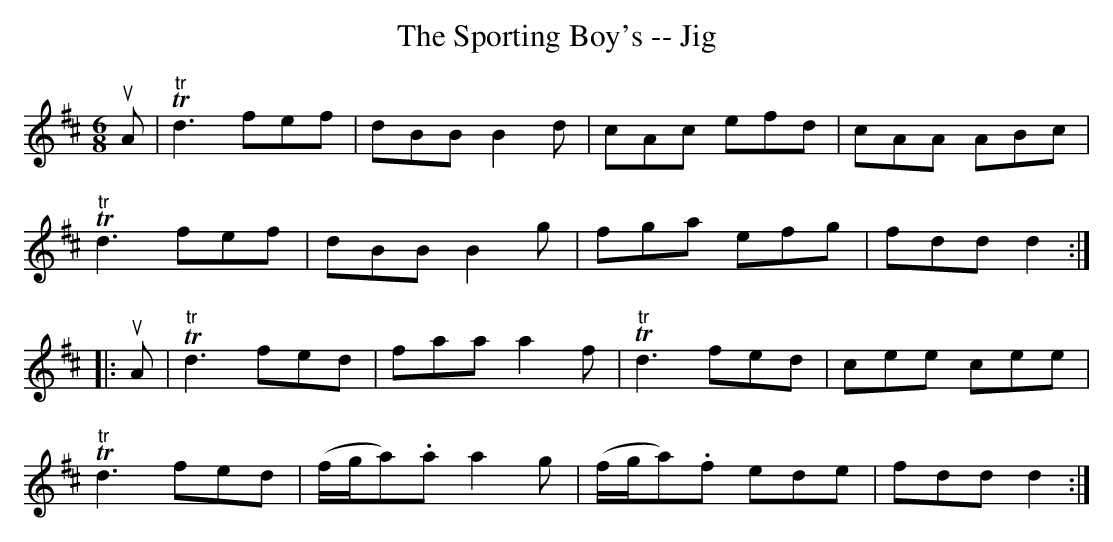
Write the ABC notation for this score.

X:1
T: The Sporting Boy's -- Jig
M:6/8
L:1/8
K:D
uA|\
"tr"Td3 fef | dBB B2d | cAc efd | cAA ABc |
"tr"Td3 fef | dBB B2g | fga efg | fdd d2 :|
|:uA|\
"tr"Td3 fed | faa a2f | "tr"Td3  fed | cee cee |
"tr"Td3 fed | (f/g/a).a a2g | (f/g/a).f ede | fdd d2 :|
